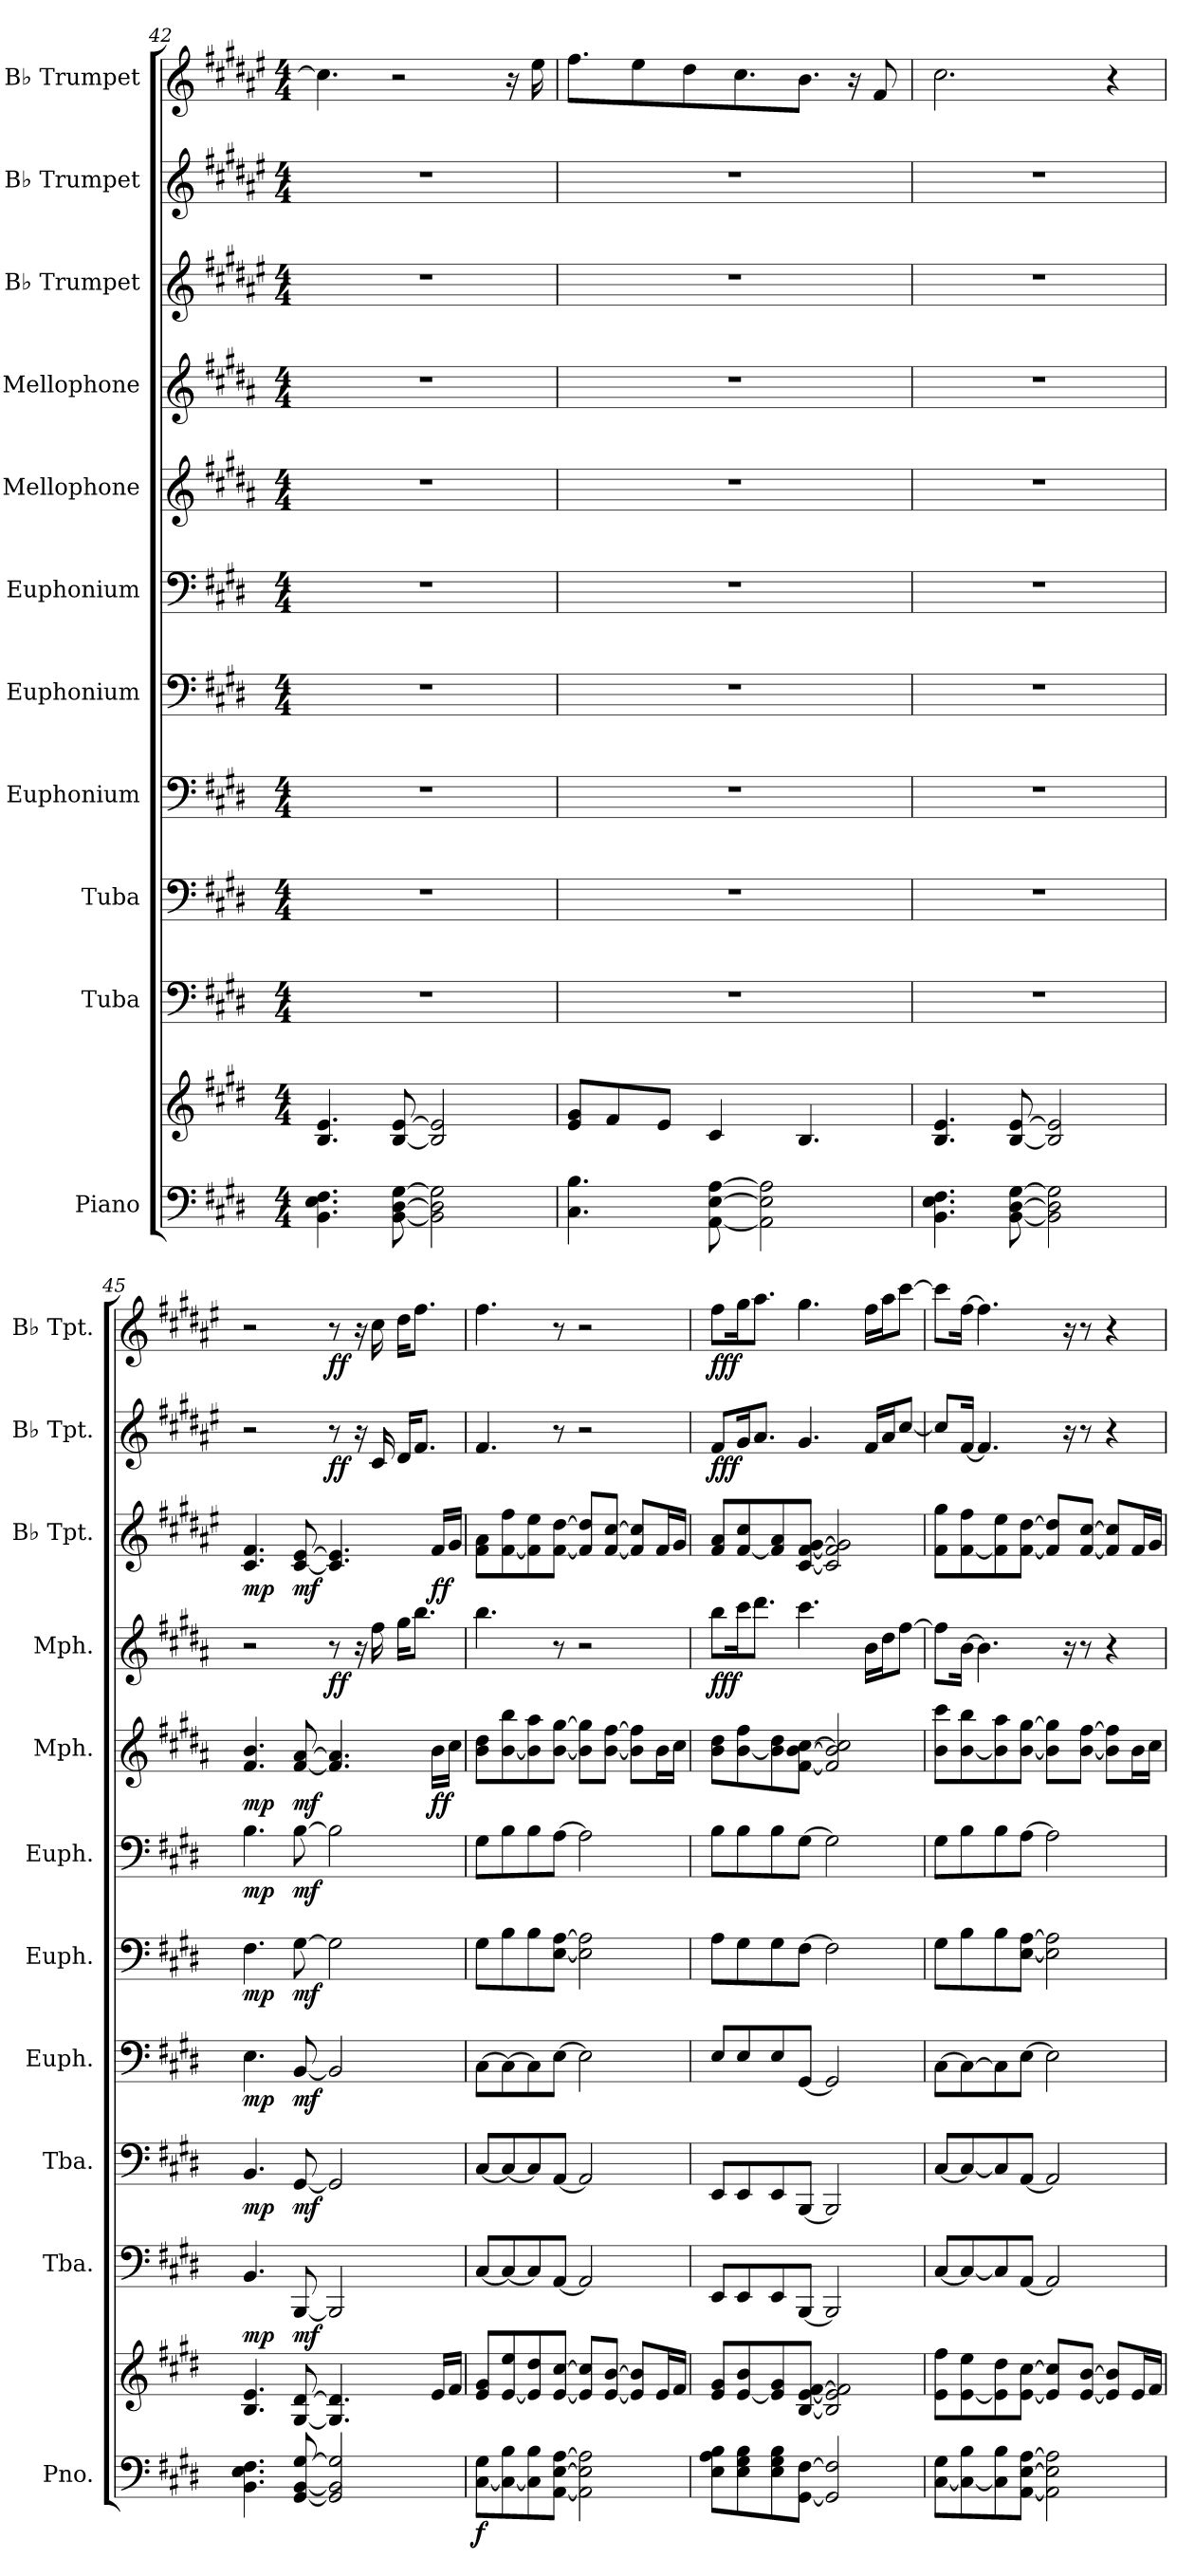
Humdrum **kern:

**kern	**kern	**dynam	**kern	**dynam	**kern	**dynam	**kern	**dynam	**kern	**dynam	**kern	**dynam	**kern	**dynam	**kern	**dynam	**kern	**dynam	**kern	**dynam	**kern	**dynam
*part11	*part11	*part11	*part10	*part10	*part9	*part9	*part8	*part8	*part7	*part7	*part6	*part6	*part5	*part5	*part4	*part4	*part3	*part3	*part2	*part2	*part1	*part1
*staff12	*staff11	*staff11/12	*staff10	*staff10	*staff9	*staff9	*staff8	*staff8	*staff7	*staff7	*staff6	*staff6	*staff5	*staff5	*staff4	*staff4	*staff3	*staff3	*staff2	*staff2	*staff1	*staff1
*I"Piano	*	*	*I"Tuba	*	*I"Tuba	*	*I"Euphonium	*	*I"Euphonium	*	*I"Euphonium	*	*I"Mellophone	*	*I"Mellophone	*	*I"B♭ Trumpet	*	*I"B♭ Trumpet	*	*I"B♭ Trumpet	*
*I'Pno.	*	*	*I'Tba.	*	*I'Tba.	*	*I'Euph.	*	*I'Euph.	*	*I'Euph.	*	*I'Mph.	*	*I'Mph.	*	*I'B♭ Tpt.	*	*I'B♭ Tpt.	*	*I'B♭ Tpt.	*
*clefF4	*clefG2	*	*clefF4	*	*clefF4	*	*clefF4	*	*clefF4	*	*clefF4	*	*clefG2	*	*clefG2	*	*clefG2	*	*clefG2	*	*clefG2	*
*	*	*	*	*	*	*	*	*	*	*	*	*	*ITrd4c7	*	*ITrd4c7	*	*ITrd1c2	*	*ITrd1c2	*	*ITrd1c2	*
*k[f#c#g#d#]	*k[f#c#g#d#]	*	*k[f#c#g#d#]	*	*k[f#c#g#d#]	*	*k[f#c#g#d#]	*	*k[f#c#g#d#]	*	*k[f#c#g#d#]	*	*k[f#c#g#d#]	*	*k[f#c#g#d#]	*	*k[f#c#g#d#]	*	*k[f#c#g#d#]	*	*k[f#c#g#d#]	*
*M4/4	*M4/4	*	*M4/4	*	*M4/4	*	*M4/4	*	*M4/4	*	*M4/4	*	*M4/4	*	*M4/4	*	*M4/4	*	*M4/4	*	*M4/4	*
=42	=42	=42	=42	=42	=42	=42	=42	=42	=42	=42	=42	=42	=42	=42	=42	=42	=42	=42	=42	=42	=42	=42
4.BB\ 4.E\ 4.F#\	4.B/ 4.e/	.	1r	.	1r	.	1r	.	1r	.	1r	.	1r	.	1r	.	1r	.	1r	.	4.b\]	.
[8BB\ [8D#\ [8G#\	[8B/ [8e/	.	.	.	.	.	.	.	.	.	.	.	.	.	.	.	.	.	.	.	2r	.
2BB\] 2D#\] 2G#\]	2B/] 2e/]	.	.	.	.	.	.	.	.	.	.	.	.	.	.	.	.	.	.	.	.	.
.	.	.	.	.	.	.	.	.	.	.	.	.	.	.	.	.	.	.	.	.	16r	.
.	.	.	.	.	.	.	.	.	.	.	.	.	.	.	.	.	.	.	.	.	16dd#\	.
!!LO:PB:g=z
=43	=43	=43	=43	=43	=43	=43	=43	=43	=43	=43	=43	=43	=43	=43	=43	=43	=43	=43	=43	=43	=43	=43
4.C#\ 4.B\	8e/ 8g#/L	.	1r	.	1r	.	1r	.	1r	.	1r	.	1r	.	1r	.	1r	.	1r	.	8.ee\L	.
.	8f#/	.	.	.	.	.	.	.	.	.	.	.	.	.	.	.	.	.	.	.	.	.
.	.	.	.	.	.	.	.	.	.	.	.	.	.	.	.	.	.	.	.	.	8dd#\	.
.	8e/J	.	.	.	.	.	.	.	.	.	.	.	.	.	.	.	.	.	.	.	.	.
.	.	.	.	.	.	.	.	.	.	.	.	.	.	.	.	.	.	.	.	.	8cc#\	.
[8AA\ [8E\ [8A\	4c#/	.	.	.	.	.	.	.	.	.	.	.	.	.	.	.	.	.	.	.	.	.
.	.	.	.	.	.	.	.	.	.	.	.	.	.	.	.	.	.	.	.	.	8.b\	.
2AA\] 2E\] 2A\]	.	.	.	.	.	.	.	.	.	.	.	.	.	.	.	.	.	.	.	.	.	.
.	4.B/	.	.	.	.	.	.	.	.	.	.	.	.	.	.	.	.	.	.	.	8.a\J	.
.	.	.	.	.	.	.	.	.	.	.	.	.	.	.	.	.	.	.	.	.	16r	.
.	.	.	.	.	.	.	.	.	.	.	.	.	.	.	.	.	.	.	.	.	8e/	.
=44	=44	=44	=44	=44	=44	=44	=44	=44	=44	=44	=44	=44	=44	=44	=44	=44	=44	=44	=44	=44	=44	=44
4.BB\ 4.E\ 4.F#\	4.B/ 4.e/	.	1r	.	1r	.	1r	.	1r	.	1r	.	1r	.	1r	.	1r	.	1r	.	2.b\	.
[8BB\ [8D#\ [8G#\	[8B/ [8e/	.	.	.	.	.	.	.	.	.	.	.	.	.	.	.	.	.	.	.	.	.
2BB\] 2D#\] 2G#\]	2B/] 2e/]	.	.	.	.	.	.	.	.	.	.	.	.	.	.	.	.	.	.	.	.	.
.	.	.	.	.	.	.	.	.	.	.	.	.	.	.	.	.	.	.	.	.	4r	.
=45	=45	=45	=45	=45	=45	=45	=45	=45	=45	=45	=45	=45	=45	=45	=45	=45	=45	=45	=45	=45	=45	=45
!	!	!	!	!LO:DY:b	!	!LO:DY:b	!	!LO:DY:b	!	!LO:DY:b	!	!LO:DY:b	!	!LO:DY:b	!	!	!	!LO:DY:b	!	!	!	!
4.BB\ 4.E\ 4.F#\	4.B/ 4.e/	.	4.BB/	mp	4.BB/	mp	4.E\	mp	4.F#\	mp	4.B\	mp	4.B/ 4.e/	mp	2r	.	4.B/ 4.e/	mp	2r	.	2r	.
!	!	!	!	!LO:DY:b	!	!LO:DY:b	!	!LO:DY:b	!	!LO:DY:b	!	!LO:DY:b	!	!LO:DY:b	!	!	!	!LO:DY:b	!	!	!	!
[8GG#/ [8BB/ [8G#/	[8G#/ [8d#/	.	[8BBB/	mf	[8GG#/	mf	[8BB/	mf	[8G#\	mf	[8B\	mf	[8B/ [8d#/	mf	.	.	[8B/ [8d#/	mf	.	.	.	.
!	!	!	!	!	!	!	!	!	!	!	!	!	!	!	!	!LO:DY:b	!	!	!	!LO:DY:b	!	!LO:DY:b
2GG#/] 2BB/] 2G#/]	4.G#/] 4.d#/]	.	2BBB/]	.	2GG#/]	.	2BB/]	.	2G#\]	.	2B\]	.	4.B/] 4.d#/]	.	8r	ff	4.B/] 4.d#/]	.	8r	ff	8r	ff
.	.	.	.	.	.	.	.	.	.	.	.	.	.	.	16r	.	.	.	16r	.	16r	.
.	.	.	.	.	.	.	.	.	.	.	.	.	.	.	16b\	.	.	.	16B/	.	16b\	.
.	.	.	.	.	.	.	.	.	.	.	.	.	.	.	16cc#\KL	.	.	.	16c#/KL	.	16cc#\KL	.
.	.	.	.	.	.	.	.	.	.	.	.	.	.	.	8.ee\J	.	.	.	8.e/J	.	8.ee\J	.
!	!	!	!	!	!	!	!	!	!	!	!	!	!	!LO:DY:b	!	!	!	!LO:DY:b	!	!	!	!
.	16e/LL	.	.	.	.	.	.	.	.	.	.	.	16e\LL	ff	.	.	16e/LL	ff	.	.	.	.
.	16f#/JJ	.	.	.	.	.	.	.	.	.	.	.	16f#\JJ	.	.	.	16f#/JJ	.	.	.	.	.
=46	=46	=46	=46	=46	=46	=46	=46	=46	=46	=46	=46	=46	=46	=46	=46	=46	=46	=46	=46	=46	=46	=46
!	!	!LO:DY:b=2	!	!	!	!	!	!	!	!	!	!	!	!	!	!	!	!	!	!	!	!
[8C#\ 8G#\L	8e/ 8g#/L	f	[8C#/L	.	[8C#/L	.	[8C#\L	.	8G#\L	.	8G#\L	.	8e\ 8g#\L	.	4.ee\	.	8e\ 8g#\L	.	4.e/	.	4.ee\	.
8C#\_ 8B\	[8e/ 8ee/	.	8C#/_	.	8C#/_	.	8C#\_	.	8B\	.	8B\	.	[8e\ 8ee\	.	.	.	[8e\ 8ee\	.	.	.	.	.
8C#\] 8B\	8e/] 8dd#/	.	8C#/]	.	8C#/]	.	8C#\]	.	8B\	.	8B\	.	8e\] 8dd#\	.	.	.	8e\] 8dd#\	.	.	.	.	.
[8AA\ [8E\ [8A\J	[8e/ [8cc#/J	.	[8AA/J	.	[8AA/J	.	[8E\J	.	[8E\ [8A\J	.	[8A\J	.	[8e\ [8cc#\J	.	8r	.	[8e\ [8cc#\J	.	8r	.	8r	.
2AA\] 2E\] 2A\]	8e/] 8cc#/]L	.	2AA/]	.	2AA/]	.	2E\]	.	2E\] 2A\]	.	2A\]	.	8e\] 8cc#\]L	.	2r	.	8e/] 8cc#/]L	.	2r	.	2r	.
.	[8e/ [8b/J	.	.	.	.	.	.	.	.	.	.	.	[8e\ [8b\J	.	.	.	[8e/ [8b/J	.	.	.	.	.
.	8e/] 8b/]L	.	.	.	.	.	.	.	.	.	.	.	8e\] 8b\]L	.	.	.	8e/] 8b/]L	.	.	.	.	.
.	16e/L	.	.	.	.	.	.	.	.	.	.	.	16e\L	.	.	.	16e/L	.	.	.	.	.
.	16f#/JJ	.	.	.	.	.	.	.	.	.	.	.	16f#\JJ	.	.	.	16f#/JJ	.	.	.	.	.
!!LO:PB:g=z
=47	=47	=47	=47	=47	=47	=47	=47	=47	=47	=47	=47	=47	=47	=47	=47	=47	=47	=47	=47	=47	=47	=47
!	!	!	!	!	!	!	!	!	!	!	!	!	!	!	!	!LO:DY:b	!	!	!	!LO:DY:b	!	!LO:DY:b
8E\ 8A\ 8B\L	8e/ 8g#/L	.	8EE/L	.	8EE/L	.	8E/L	.	8A\L	.	8B\L	.	8e\ 8g#\L	.	8ee\L	fff	8e/ 8g#/L	.	8e/L	fff	8ee\L	fff
8E\ 8G#\ 8B\	[8e/ 8b/	.	8EE/	.	8EE/	.	8E/	.	8G#\	.	8B\	.	[8e\ 8b\	.	16ff#\K	.	[8e/ 8b/	.	16f#/K	.	16ff#\K	.
.	.	.	.	.	.	.	.	.	.	.	.	.	.	.	8.gg#\J	.	.	.	8.g#/J	.	8.gg#\J	.
8E\ 8G#\ 8B\	8e/] 8g#/	.	8EE/	.	8EE/	.	8E/	.	8G#\	.	8B\	.	8e\] 8g#\	.	.	.	8e/] 8g#/	.	.	.	.	.
[8GG#\ [8F#\J	[8B/ [8e/ [8f#/J	.	[8BBB/J	.	[8BBB/J	.	[8GG#/J	.	[8F#\J	.	[8G#\J	.	[8B\ [8e\ [8f#\J	.	4.ff#\	.	[8B/ [8e/ [8f#/J	.	4.f#/	.	4.ff#\	.
2GG#/] 2F#/]	2B/] 2e/] 2f#/]	.	2BBB/]	.	2BBB/]	.	2GG#/]	.	2F#\]	.	2G#\]	.	2B/] 2e/] 2f#/]	.	.	.	2B/] 2e/] 2f#/]	.	.	.	.	.
.	.	.	.	.	.	.	.	.	.	.	.	.	.	.	16e\LL	.	.	.	16e/LL	.	16ee\LL	.
.	.	.	.	.	.	.	.	.	.	.	.	.	.	.	16g#\J	.	.	.	16g#/J	.	16gg#\J	.
.	.	.	.	.	.	.	.	.	.	.	.	.	.	.	[8b\J	.	.	.	[8b/J	.	[8bb\J	.
=48	=48	=48	=48	=48	=48	=48	=48	=48	=48	=48	=48	=48	=48	=48	=48	=48	=48	=48	=48	=48	=48	=48
[8C#\ 8G#\L	8e\ 8ff#\L	.	[8C#/L	.	[8C#/L	.	[8C#\L	.	8G#\L	.	8G#\L	.	8e\ 8ff#\L	.	8b\L]	.	8e\ 8ff#\L	.	8b/L]	.	8bb\L]	.
8C#\_ 8B\	[8e\ 8ee\	.	8C#/_	.	8C#/_	.	8C#\_	.	8B\	.	8B\	.	[8e\ 8ee\	.	[16e\Jk	.	[8e\ 8ee\	.	[16e/Jk	.	[16ee\Jk	.
.	.	.	.	.	.	.	.	.	.	.	.	.	.	.	4.e\]	.	.	.	4.e/]	.	4.ee\]	.
8C#\] 8B\	8e\] 8dd#\	.	8C#/]	.	8C#/]	.	8C#\]	.	8B\	.	8B\	.	8e\] 8dd#\	.	.	.	8e\] 8dd#\	.	.	.	.	.
[8AA\ [8E\ [8A\J	[8e\ [8cc#\J	.	[8AA/J	.	[8AA/J	.	[8E\J	.	[8E\ [8A\J	.	[8A\J	.	[8e\ [8cc#\J	.	.	.	[8e\ [8cc#\J	.	.	.	.	.
2AA\] 2E\] 2A\]	8e/] 8cc#/]L	.	2AA/]	.	2AA/]	.	2E\]	.	2E\] 2A\]	.	2A\]	.	8e\] 8cc#\]L	.	.	.	8e/] 8cc#/]L	.	.	.	.	.
.	.	.	.	.	.	.	.	.	.	.	.	.	.	.	16r	.	.	.	16r	.	16r	.
.	[8e/ [8b/J	.	.	.	.	.	.	.	.	.	.	.	[8e\ [8b\J	.	8r	.	[8e/ [8b/J	.	8r	.	8r	.
.	8e/] 8b/]L	.	.	.	.	.	.	.	.	.	.	.	8e\] 8b\]L	.	4r	.	8e/] 8b/]L	.	4r	.	4r	.
.	16e/L	.	.	.	.	.	.	.	.	.	.	.	16e\L	.	.	.	16e/L	.	.	.	.	.
.	16f#/JJ	.	.	.	.	.	.	.	.	.	.	.	16f#\JJ	.	.	.	16f#/JJ	.	.	.	.	.
=	=	=	=	=	=	=	=	=	=	=	=	=	=	=	=	=	=	=	=	=	=	=
*-	*-	*-	*-	*-	*-	*-	*-	*-	*-	*-	*-	*-	*-	*-	*-	*-	*-	*-	*-	*-	*-	*-
